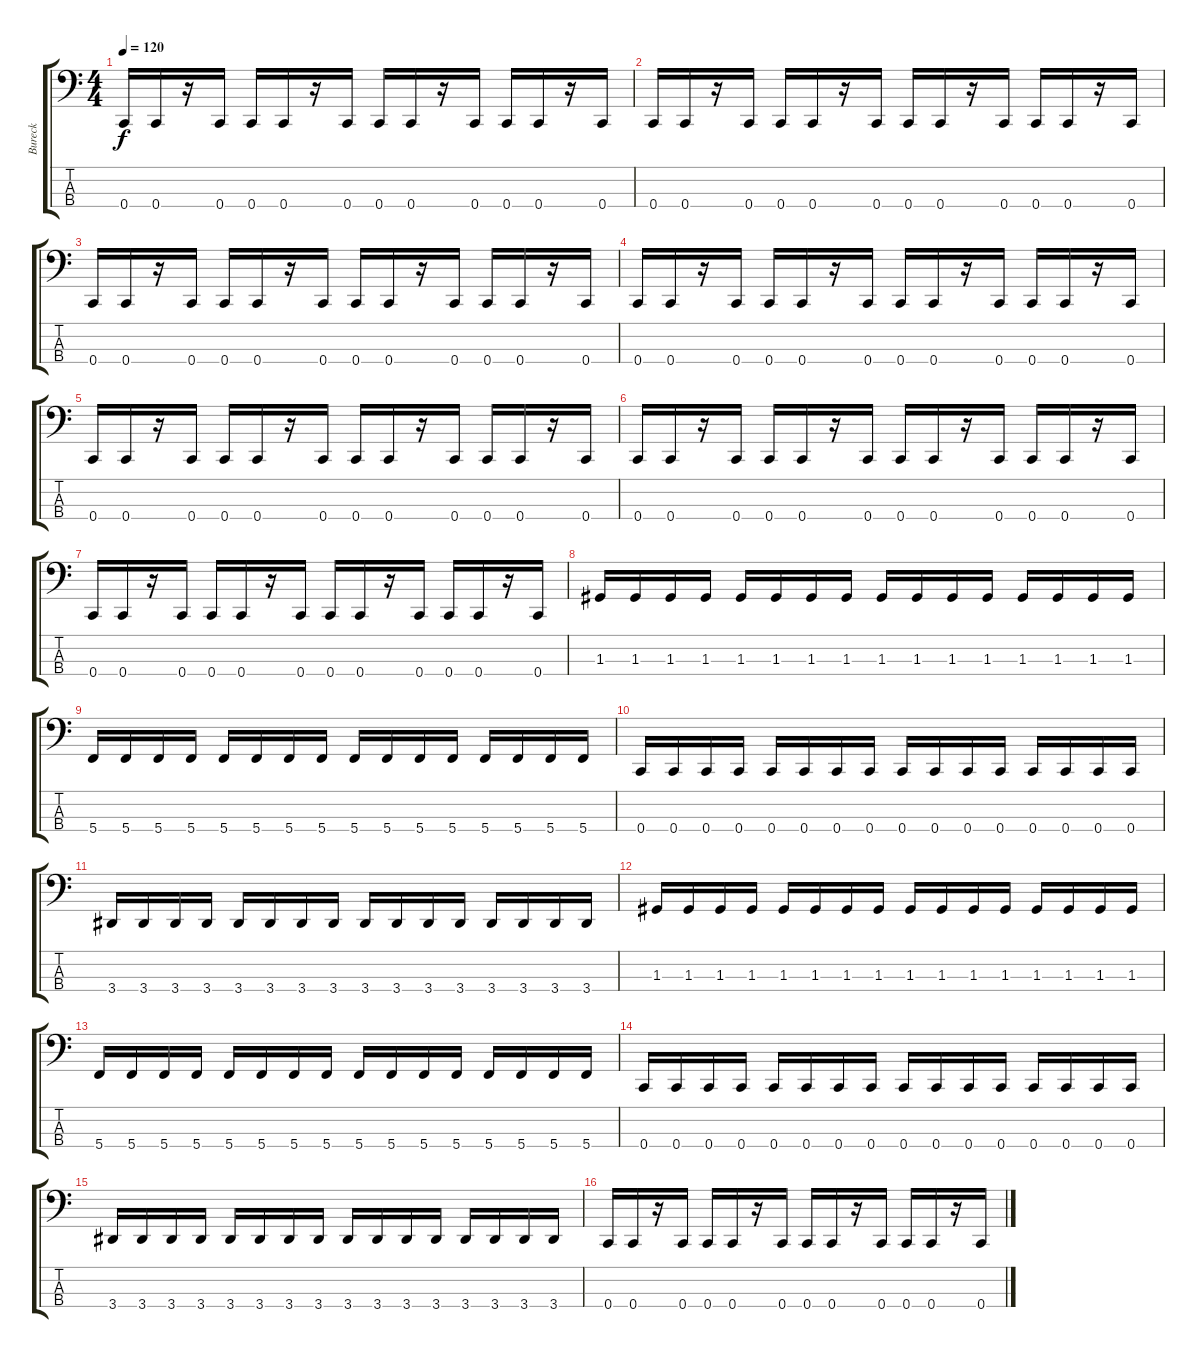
\track ("Bureck" "Bureck") {instrument electricbasspick}
\staff {score tabs}
\tuning (F2 C2 G1 C1) {hide}
\ts (4 4)
\tempo 120
\clef f4
\ks c
0.4.16{dy f} 0.4.16 r.16 0.4.16 0.4.16 0.4.16 r.16 0.4.16 0.4.16 0.4.16 r.16 0.4.16 0.4.16 0.4.16 r.16 0.4.16 |
0.4.16 0.4.16 r.16 0.4.16 0.4.16 0.4.16 r.16 0.4.16 0.4.16 0.4.16 r.16 0.4.16 0.4.16 0.4.16 r.16 0.4.16 |
0.4.16 0.4.16 r.16 0.4.16 0.4.16 0.4.16 r.16 0.4.16 0.4.16 0.4.16 r.16 0.4.16 0.4.16 0.4.16 r.16 0.4.16 |
0.4.16 0.4.16 r.16 0.4.16 0.4.16 0.4.16 r.16 0.4.16 0.4.16 0.4.16 r.16 0.4.16 0.4.16 0.4.16 r.16 0.4.16 |
0.4.16 0.4.16 r.16 0.4.16 0.4.16 0.4.16 r.16 0.4.16 0.4.16 0.4.16 r.16 0.4.16 0.4.16 0.4.16 r.16 0.4.16 |
0.4.16 0.4.16 r.16 0.4.16 0.4.16 0.4.16 r.16 0.4.16 0.4.16 0.4.16 r.16 0.4.16 0.4.16 0.4.16 r.16 0.4.16 |
0.4.16 0.4.16 r.16 0.4.16 0.4.16 0.4.16 r.16 0.4.16 0.4.16 0.4.16 r.16 0.4.16 0.4.16 0.4.16 r.16 0.4.16 |
1.3.16 1.3.16 1.3.16 1.3.16 1.3.16 1.3.16 1.3.16 1.3.16 1.3.16 1.3.16 1.3.16 1.3.16 1.3.16 1.3.16 1.3.16 1.3.16 |
5.4.16 5.4.16 5.4.16 5.4.16 5.4.16 5.4.16 5.4.16 5.4.16 5.4.16 5.4.16 5.4.16 5.4.16 5.4.16 5.4.16 5.4.16 5.4.16 |
0.4.16 0.4.16 0.4.16 0.4.16 0.4.16 0.4.16 0.4.16 0.4.16 0.4.16 0.4.16 0.4.16 0.4.16 0.4.16 0.4.16 0.4.16 0.4.16 |
3.4.16 3.4.16 3.4.16 3.4.16 3.4.16 3.4.16 3.4.16 3.4.16 3.4.16 3.4.16 3.4.16 3.4.16 3.4.16 3.4.16 3.4.16 3.4.16 |
1.3.16 1.3.16 1.3.16 1.3.16 1.3.16 1.3.16 1.3.16 1.3.16 1.3.16 1.3.16 1.3.16 1.3.16 1.3.16 1.3.16 1.3.16 1.3.16 |
5.4.16 5.4.16 5.4.16 5.4.16 5.4.16 5.4.16 5.4.16 5.4.16 5.4.16 5.4.16 5.4.16 5.4.16 5.4.16 5.4.16 5.4.16 5.4.16 |
0.4.16 0.4.16 0.4.16 0.4.16 0.4.16 0.4.16 0.4.16 0.4.16 0.4.16 0.4.16 0.4.16 0.4.16 0.4.16 0.4.16 0.4.16 0.4.16 |
3.4.16 3.4.16 3.4.16 3.4.16 3.4.16 3.4.16 3.4.16 3.4.16 3.4.16 3.4.16 3.4.16 3.4.16 3.4.16 3.4.16 3.4.16 3.4.16 |
0.4.16 0.4.16 r.16 0.4.16 0.4.16 0.4.16 r.16 0.4.16 0.4.16 0.4.16 r.16 0.4.16 0.4.16 0.4.16 r.16 0.4.16
